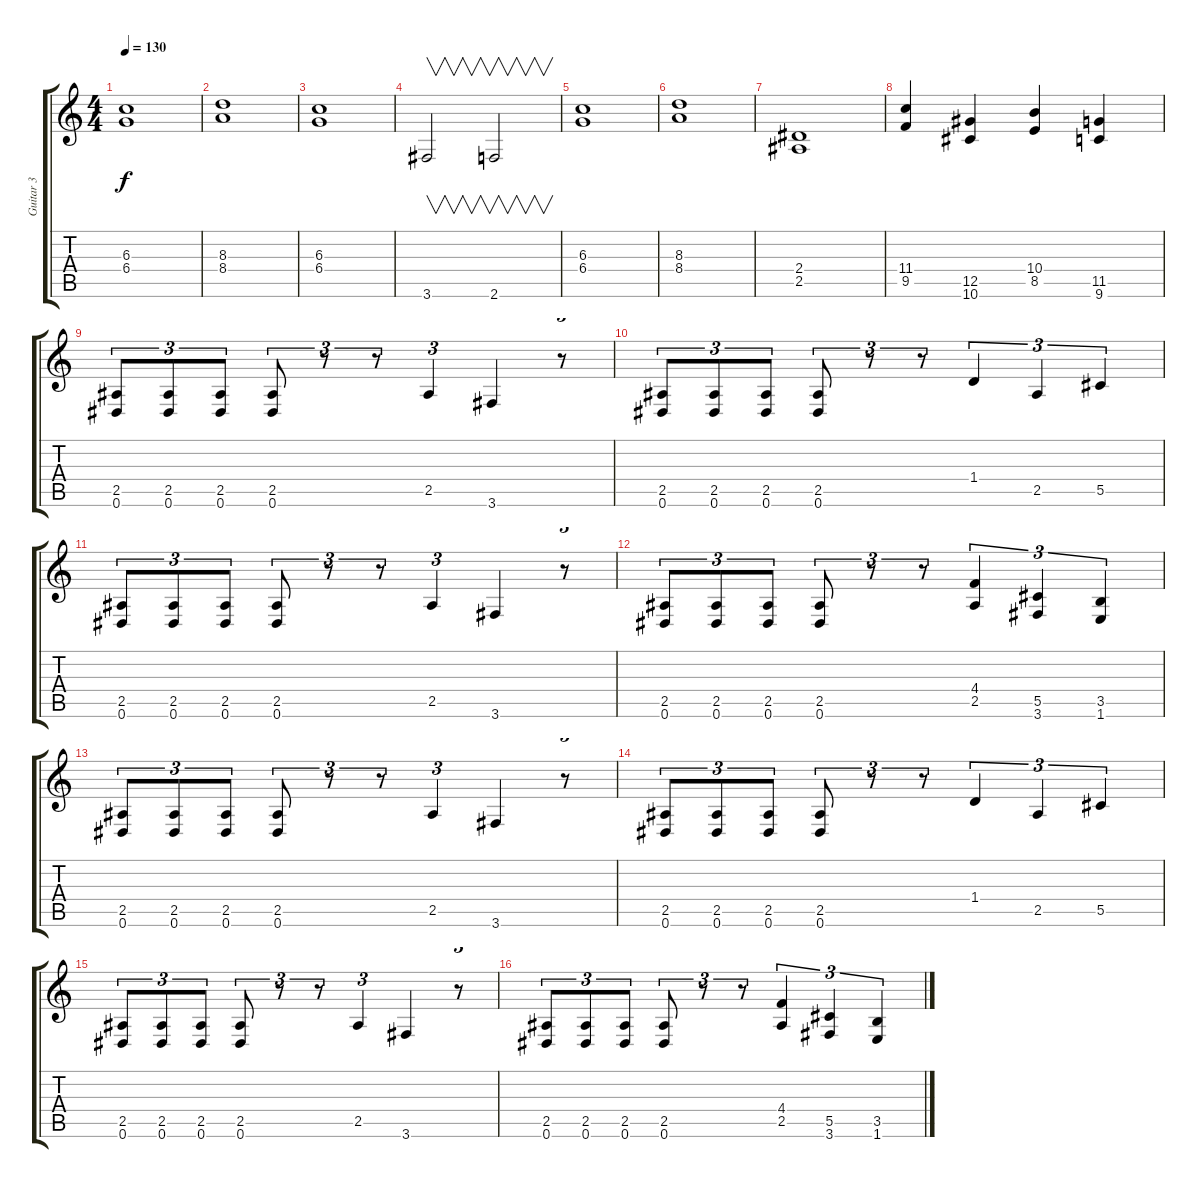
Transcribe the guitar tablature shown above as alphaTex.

\track ("Guitar 3" "Guitar 3") {instrument distortionguitar}
\staff {score tabs}
\tuning (Eb4 Bb3 Gb3 Db3 Ab2 Eb2) {hide}
\ts (4 4)
\tempo 130
\clef g2
\ks c
(6.3 6.4).1{dy f} |
(8.3 8.4).1 |
(6.3 6.4).1 |
3.6.2{v} 2.6.2{v} |
(6.3 6.4).1 |
(8.3 8.4).1 |
(2.4 2.5).1 |
(11.4 9.5).4 (12.5 10.6).4 (10.4 8.5).4 (11.5 9.6).4 |
(2.5 0.6).8{tu (3 2)} (2.5 0.6).8{tu (3 2)} (2.5 0.6).8{tu (3 2)} (2.5 0.6).8{tu (3 2)} r.8{tu (3 2)} r.8{tu (3 2)} 2.5.4{tu (3 2)} 3.6.4 r.8{tu (3 2)} |
(2.5 0.6).8{tu (3 2)} (2.5 0.6).8{tu (3 2)} (2.5 0.6).8{tu (3 2)} (2.5 0.6).8{tu (3 2)} r.8{tu (3 2)} r.8{tu (3 2)} 1.4.4{tu (3 2)} 2.5.4{tu (3 2)} 5.5.4{tu (3 2)} |
(2.5 0.6).8{tu (3 2)} (2.5 0.6).8{tu (3 2)} (2.5 0.6).8{tu (3 2)} (2.5 0.6).8{tu (3 2)} r.8{tu (3 2)} r.8{tu (3 2)} 2.5.4{tu (3 2)} 3.6.4 r.8{tu (3 2)} |
(2.5 0.6).8{tu (3 2)} (2.5 0.6).8{tu (3 2)} (2.5 0.6).8{tu (3 2)} (2.5 0.6).8{tu (3 2)} r.8{tu (3 2)} r.8{tu (3 2)} (4.4 2.5).4{tu (3 2)} (5.5 3.6).4{tu (3 2)} (3.5 1.6).4{tu (3 2)} |
(2.5 0.6).8{tu (3 2)} (2.5 0.6).8{tu (3 2)} (2.5 0.6).8{tu (3 2)} (2.5 0.6).8{tu (3 2)} r.8{tu (3 2)} r.8{tu (3 2)} 2.5.4{tu (3 2)} 3.6.4 r.8{tu (3 2)} |
(2.5 0.6).8{tu (3 2)} (2.5 0.6).8{tu (3 2)} (2.5 0.6).8{tu (3 2)} (2.5 0.6).8{tu (3 2)} r.8{tu (3 2)} r.8{tu (3 2)} 1.4.4{tu (3 2)} 2.5.4{tu (3 2)} 5.5.4{tu (3 2)} |
(2.5 0.6).8{tu (3 2)} (2.5 0.6).8{tu (3 2)} (2.5 0.6).8{tu (3 2)} (2.5 0.6).8{tu (3 2)} r.8{tu (3 2)} r.8{tu (3 2)} 2.5.4{tu (3 2)} 3.6.4 r.8{tu (3 2)} |
(2.5 0.6).8{tu (3 2)} (2.5 0.6).8{tu (3 2)} (2.5 0.6).8{tu (3 2)} (2.5 0.6).8{tu (3 2)} r.8{tu (3 2)} r.8{tu (3 2)} (4.4 2.5).4{tu (3 2)} (5.5 3.6).4{tu (3 2)} (3.5 1.6).4{tu (3 2)}
